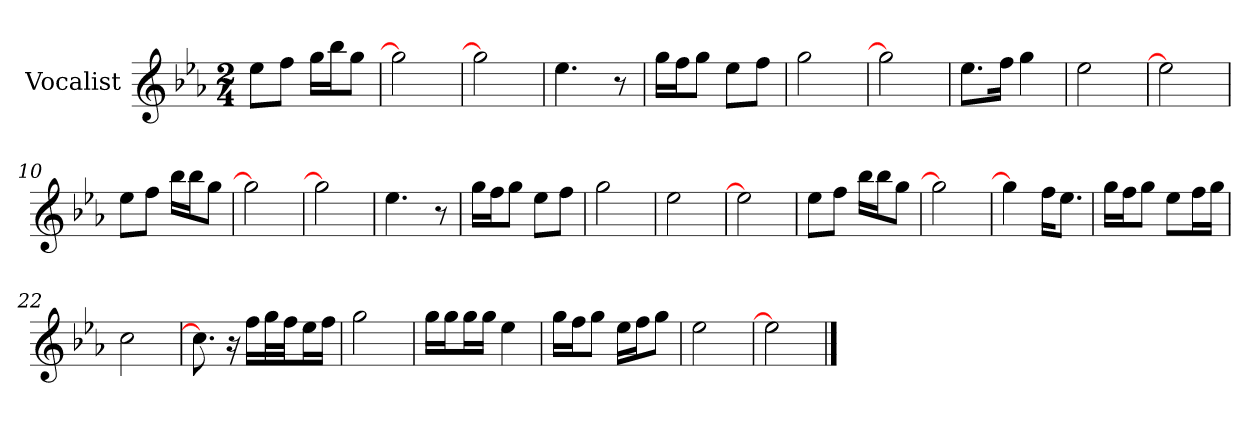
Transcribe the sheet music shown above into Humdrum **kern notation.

**kern
*part1
*staff1
*I"Vocalist
*k[b-e-a-]
*E-:
*M2/4
=
8ee-L
8ffJ
16ggLL
16bb-J
8ggJ
=1
2gg]
=2
2gg]
=3
4.ee-
8r
=4
16ggLL
16ffJ
8ggJ
8ee-L
8ffJ
=5
2gg
=6
2gg]
=7
8.ee-L
16ffJk
4gg
=8
2ee-
=9
2ee-]
=10
8ee-L
8ffJ
16bb-LL
16bb-J
8ggJ
=11
2gg]
=12
2gg]
=13
4.ee-
8r
=14
16ggLL
16ffJ
8ggJ
8ee-L
8ffJ
=15
2gg
=16
2ee-
=17
2ee-]
=18
8ee-L
8ffJ
16bb-LL
16bb-J
8ggJ
=19
2gg]
=20
4gg]
16ffKL
8.ee-J
=21
16ggLL
16ffJ
8ggJ
8ee-L
16ffL
16ggJJ
=22
2cc
=23
8.cc]
16r
16ffLL
32ggL
32ffJJ
16ee-L
16ffJJ
=24
2gg
=25
16ggLL
16ggJ
16ggL
16ggJJ
4ee-
=26
16ggLL
16ffJ
8ggJ
16ee-LL
16ffJ
8ggJ
=27
2ee-
=28
2ee-]
==
*-
